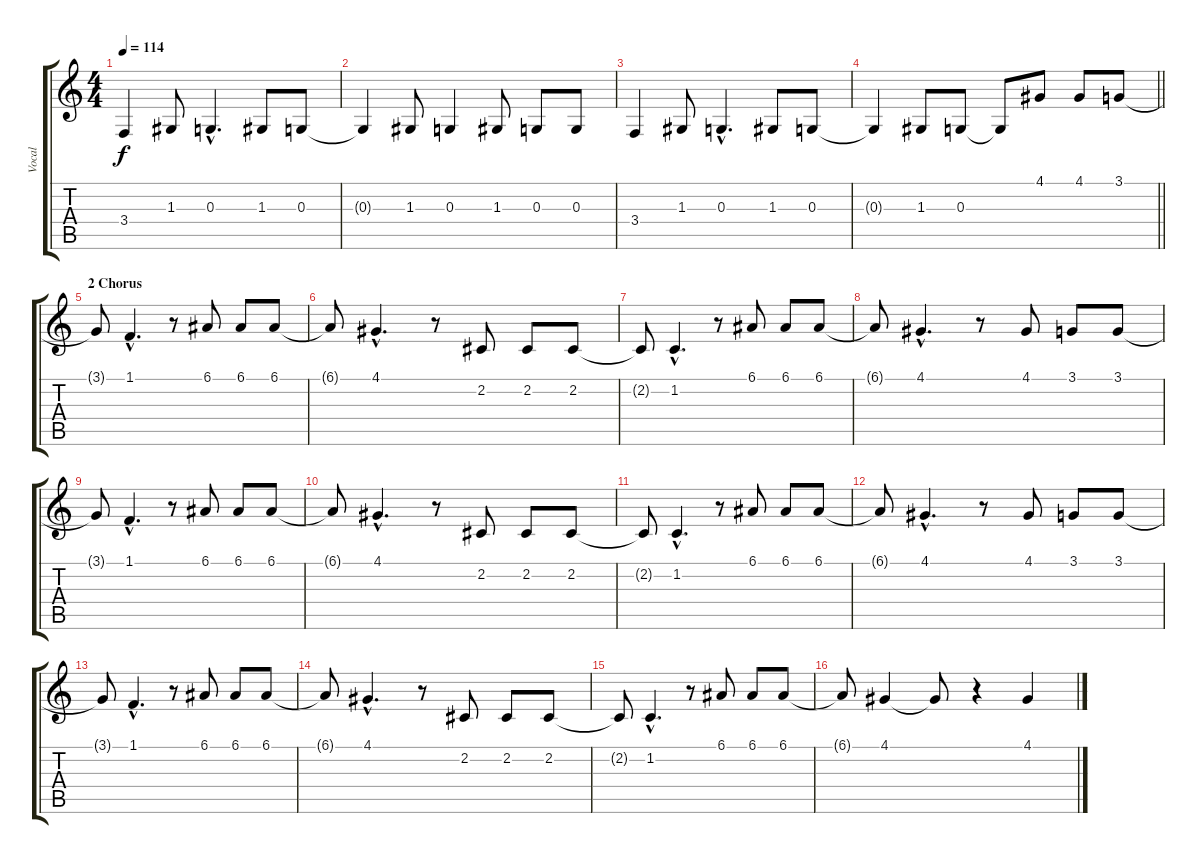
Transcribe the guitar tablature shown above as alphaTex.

\track ("Vocal" "Vocal") {instrument cello}
\staff {score tabs}
\tuning (E4 B3 G3 D3 A2 E2) {hide}
\ts (4 4)
\tempo 114
\clef g2
\ks c
3.4.4{dy f} 1.3.8 0.3{hac}.4{d} 1.3.8 0.3.8 |
0.3{t}.4 1.3.8 0.3.4 1.3.8 0.3.8 0.3.8 |
3.4.4 1.3.8 0.3{hac}.4{d} 1.3.8 0.3.8 |
\barLineRight lightlight
0.3{t}.4 1.3.8 0.3.8 0.3{t}.8 4.1.8 4.1.8 3.1.8 |
\section ("" "2 Chorus")
3.1{t}.8 1.1{hac}.4{d} r.8 6.1.8 6.1.8 6.1.8 |
6.1{t}.8 4.1{hac}.4{d} r.8 2.2.8 2.2.8 2.2.8 |
2.2{t}.8 1.2{hac}.4{d} r.8 6.1.8 6.1.8 6.1.8 |
6.1{t}.8 4.1{hac}.4{d} r.8 4.1.8 3.1.8 3.1.8 |
3.1{t}.8 1.1{hac}.4{d} r.8 6.1.8 6.1.8 6.1.8 |
6.1{t}.8 4.1{hac}.4{d} r.8 2.2.8 2.2.8 2.2.8 |
2.2{t}.8 1.2{hac}.4{d} r.8 6.1.8 6.1.8 6.1.8 |
6.1{t}.8 4.1{hac}.4{d} r.8 4.1.8 3.1.8 3.1.8 |
3.1{t}.8 1.1{hac}.4{d} r.8 6.1.8 6.1.8 6.1.8 |
6.1{t}.8 4.1{hac}.4{d} r.8 2.2.8 2.2.8 2.2.8 |
2.2{t}.8 1.2{hac}.4{d} r.8 6.1.8 6.1.8 6.1.8 |
6.1{t}.8 4.1.4 4.1{t}.8 r.4 4.1.4
